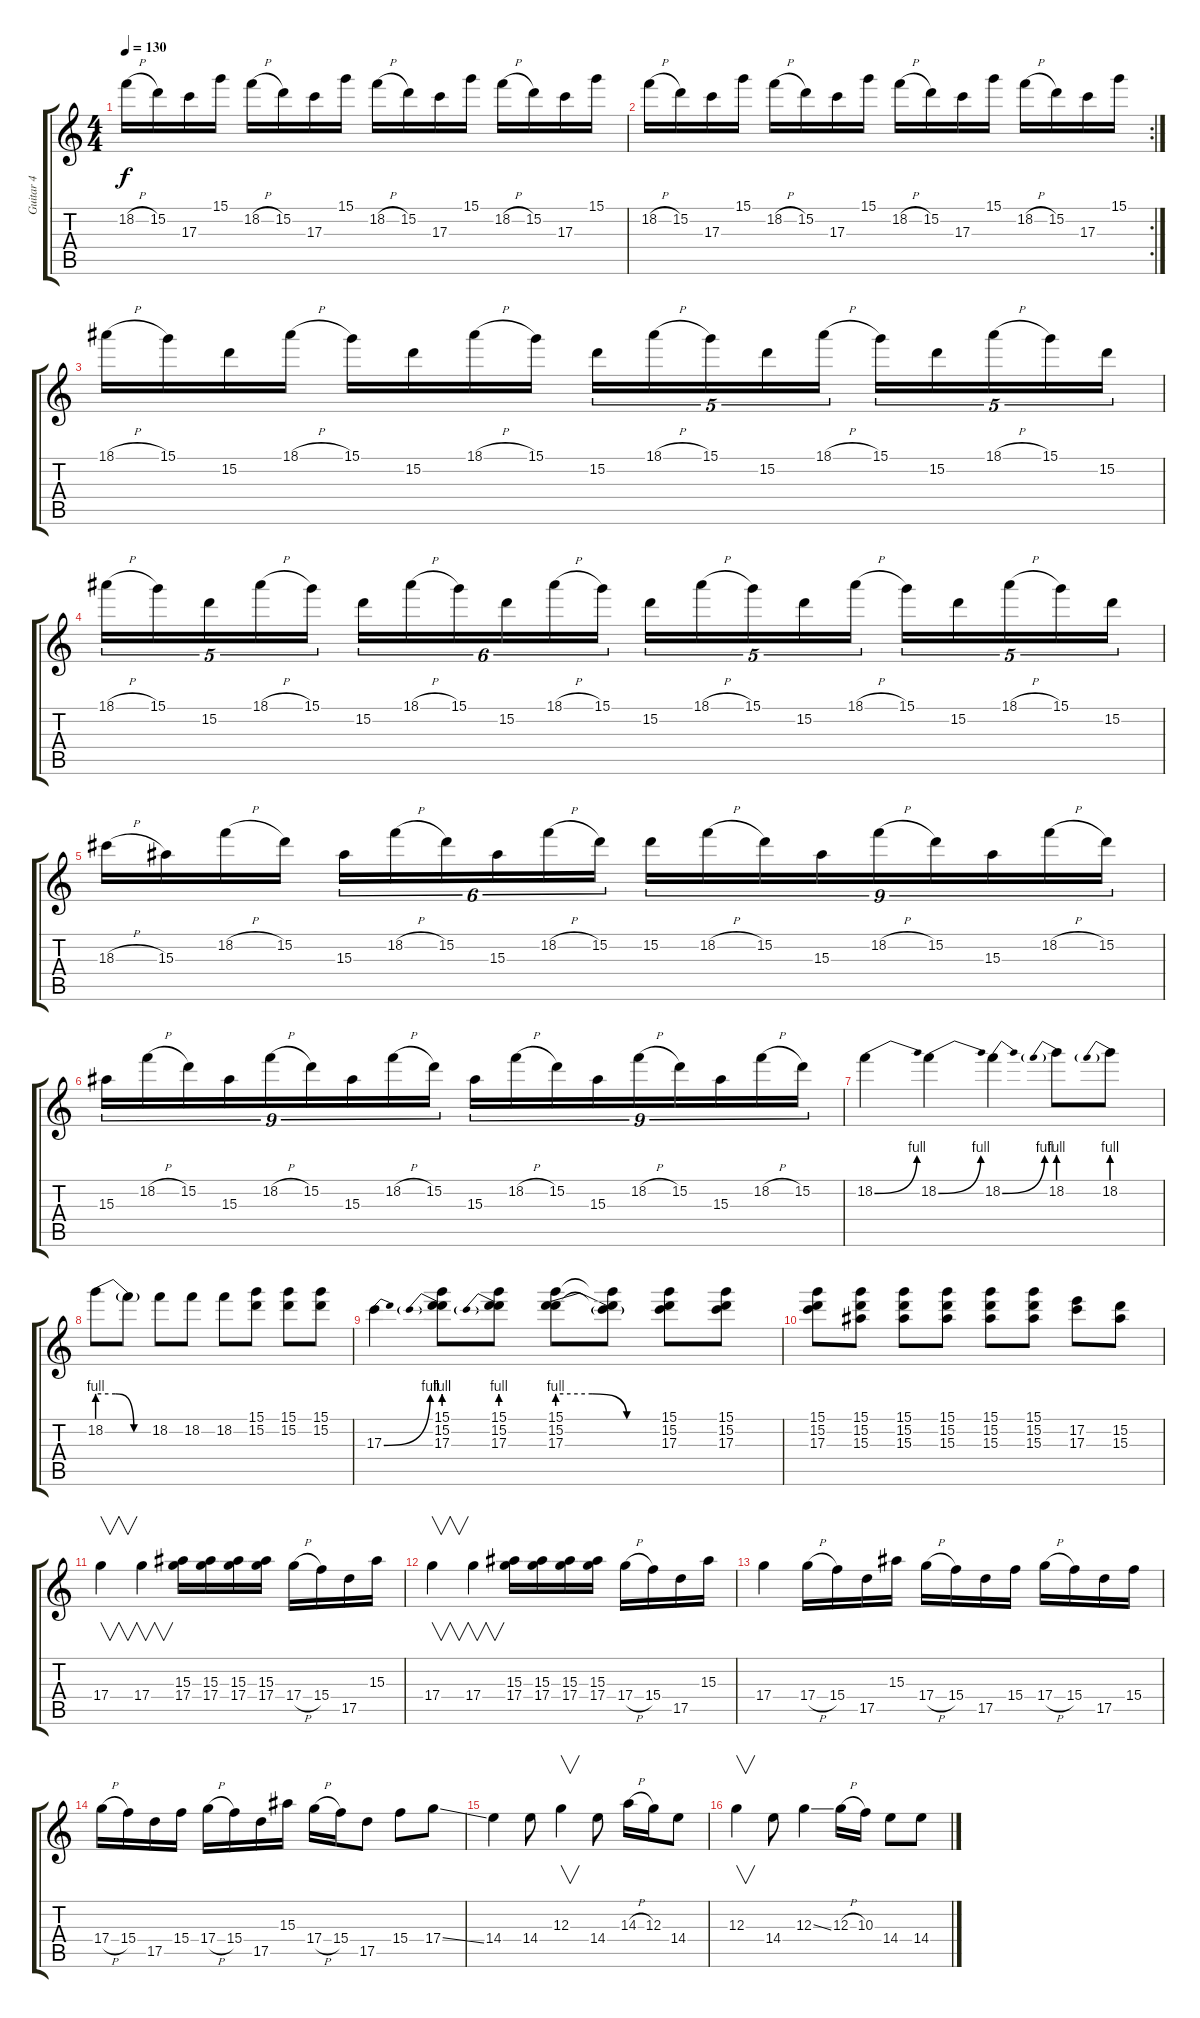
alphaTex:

\track ("Guitar 4" "Guitar 4") {instrument distortionguitar}
\staff {score tabs}
\tuning (E4 B3 G3 D3 A2 E2) {hide}
\ts (4 4)
\tempo 130
\clef g2
\ks c
18.2{h}.16{dy f} 15.2.16 17.3.16 15.1.16 18.2{h}.16 15.2.16 17.3.16 15.1.16 18.2{h}.16 15.2.16 17.3.16 15.1.16 18.2{h}.16 15.2.16 17.3.16 15.1.16 |
\rc 2
18.2{h}.16 15.2.16 17.3.16 15.1.16 18.2{h}.16 15.2.16 17.3.16 15.1.16 18.2{h}.16 15.2.16 17.3.16 15.1.16 18.2{h}.16 15.2.16 17.3.16 15.1.16 |
18.1{h}.16 15.1.16 15.2.16 18.1{h}.16 15.1.16 15.2.16 18.1{h}.16 15.1.16 15.2.16{tu (5 4)} 18.1{h}.16{tu (5 4)} 15.1.16{tu (5 4)} 15.2.16{tu (5 4)} 18.1{h}.16{tu (5 4)} 15.1.16{tu (5 4)} 15.2.16{tu (5 4)} 18.1{h}.16{tu (5 4)} 15.1.16{tu (5 4)} 15.2.16{tu (5 4)} |
18.1{h}.16{tu (5 4)} 15.1.16{tu (5 4)} 15.2.16{tu (5 4)} 18.1{h}.16{tu (5 4)} 15.1.16{tu (5 4)} 15.2.16{tu (6 4)} 18.1{h}.16{tu (6 4)} 15.1.16{tu (6 4)} 15.2.16{tu (6 4)} 18.1{h}.16{tu (6 4)} 15.1.16{tu (6 4)} 15.2.16{tu (5 4)} 18.1{h}.16{tu (5 4)} 15.1.16{tu (5 4)} 15.2.16{tu (5 4)} 18.1{h}.16{tu (5 4)} 15.1.16{tu (5 4)} 15.2.16{tu (5 4)} 18.1{h}.16{tu (5 4)} 15.1.16{tu (5 4)} 15.2.16{tu (5 4)} |
18.3{h}.16 15.3.16 18.2{h}.16 15.2.16 15.3.16{tu (6 4)} 18.2{h}.16{tu (6 4)} 15.2.16{tu (6 4)} 15.3.16{tu (6 4)} 18.2{h}.16{tu (6 4)} 15.2.16{tu (6 4)} 15.2.16{tu (9 8)} 18.2{h}.16{tu (9 8)} 15.2.16{tu (9 8)} 15.3.16{tu (9 8)} 18.2{h}.16{tu (9 8)} 15.2.16{tu (9 8)} 15.3.16{tu (9 8)} 18.2{h}.16{tu (9 8)} 15.2.16{tu (9 8)} |
15.3.16{tu (9 8)} 18.2{h}.16{tu (9 8)} 15.2.16{tu (9 8)} 15.3.16{tu (9 8)} 18.2{h}.16{tu (9 8)} 15.2.16{tu (9 8)} 15.3.16{tu (9 8)} 18.2{h}.16{tu (9 8)} 15.2.16{tu (9 8)} 15.3.16{tu (9 8)} 18.2{h}.16{tu (9 8)} 15.2.16{tu (9 8)} 15.3.16{tu (9 8)} 18.2{h}.16{tu (9 8)} 15.2.16{tu (9 8)} 15.3.16{tu (9 8)} 18.2{h}.16{tu (9 8)} 15.2.16{tu (9 8)} |
18.2{be (bend 0 0 60 4)}.4 18.2{be (bend 0 0 60 4)}.4 18.2{be (bend 0 0 60 4)}.4 18.2{be (prebend 0 4 60 4)}.8 18.2{be (prebend 0 4 60 4)}.8 |
18.2{be (custom 0 4 20 4 40 0 60 0)}.8 18.2{t}.8 18.2.8 18.2.8 18.2.8 (15.1 15.2).8 (15.1 15.2).8 (15.1 15.2).8 |
17.3{be (bend 0 0 60 4)}.4 (15.1 15.2 17.3{be (prebend 0 4 60 4)}).8 (15.1 15.2 17.3{be (prebend 0 4 60 4)}).8 (15.1 15.2 17.3{be (custom 0 4 20 4 40 0 60 0)}).8 (15.1{t} 15.2{t} 17.3{t}).8 (15.1 15.2 17.3).8 (15.1 15.2 17.3).8 |
(15.1 15.2 17.3).8 (15.1 15.2 15.3).8 (15.1 15.2 15.3).8 (15.1 15.2 15.3).8 (15.1 15.2 15.3).8 (15.1 15.2 15.3).8 (17.2 17.3).8 (15.2 15.3).8 |
17.4.4{v} 17.4.4{v} (15.3 17.4).16 (15.3 17.4).16 (15.3 17.4).16 (15.3 17.4).16 17.4{h}.16 15.4.16 17.5.16 15.3.16 |
17.4.4{v} 17.4.4{v} (15.3 17.4).16 (15.3 17.4).16 (15.3 17.4).16 (15.3 17.4).16 17.4{h}.16 15.4.16 17.5.16 15.3.16 |
17.4.4 17.4{h}.16 15.4.16 17.5.16 15.3.16 17.4{h}.16 15.4.16 17.5.16 15.4.16 17.4{h}.16 15.4.16 17.5.16 15.4.16 |
17.4{h}.16 15.4.16 17.5.16 15.4.16 17.4{h}.16 15.4.16 17.5.16 15.3.16 17.4{h}.16 15.4.16 17.5.8 15.4.8 17.4{ss}.8 |
14.4.4 14.4.8 12.3.4{v} 14.4.8 14.3{h}.16 12.3.16 14.4.8 |
12.3.4{v} 14.4.8 12.3{ss}.4 12.3{h}.16 10.3.16 14.4.8 14.4.8
